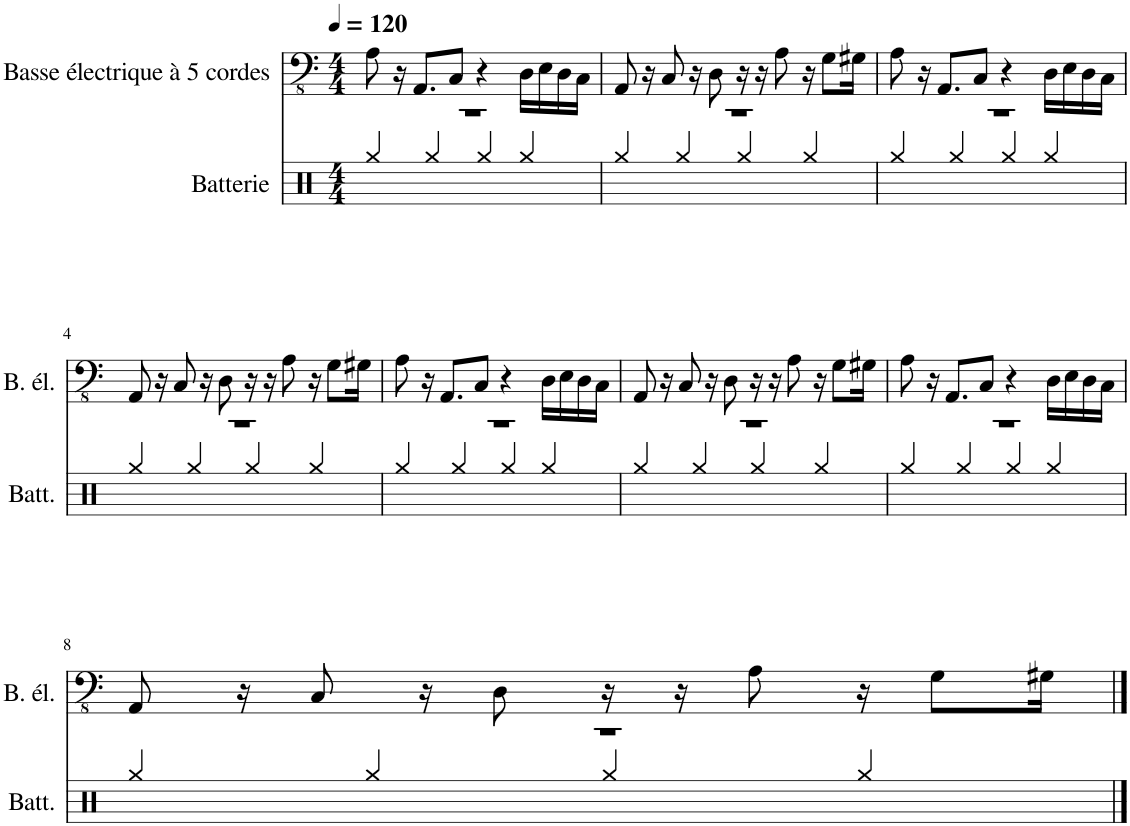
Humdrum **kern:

**kern	**kern
*part2	*part1
*staff2	*staff1
*I"Batterie	*I"Basse électrique à 5 cordes
*I'Batt.	*I'B. él.
*clefX	*clefFv4
*k[]	*k[]
*M4/4	*M4/4
*MM120	*MM120
=1	=1
*^	*
1r	4Rgg/	8AA\
.	.	16r
.	.	8.AAA/L
.	4Rgg/	.
.	.	8CC/J
.	4Rgg/	4r
.	4Rgg/	16DD\LL
.	.	16EE\
.	.	16DD\
.	.	16CC\JJ
=2	=2	=2
1r	4Rgg/	8AAA/
.	.	16r
.	.	8CC/
.	4Rgg/	.
.	.	16r
.	.	8DD\
.	4Rgg/	16r
.	.	16r
.	.	8AA\
.	4Rgg/	16r
.	.	8GG\L
.	.	16GG#X\Jk
=3	=3	=3
1r	4Rgg/	8AA\
.	.	16r
.	.	8.AAA/L
.	4Rgg/	.
.	.	8CC/J
.	4Rgg/	4r
.	4Rgg/	16DD\LL
.	.	16EE\
.	.	16DD\
.	.	16CC\JJ
!!LO:LB:g=z
=4	=4	=4
1r	4Rgg/	8AAA/
.	.	16r
.	.	8CC/
.	4Rgg/	.
.	.	16r
.	.	8DD\
.	4Rgg/	16r
.	.	16r
.	.	8AA\
.	4Rgg/	16r
.	.	8GG\L
.	.	16GG#X\Jk
=5	=5	=5
1r	4Rgg/	8AA\
.	.	16r
.	.	8.AAA/L
.	4Rgg/	.
.	.	8CC/J
.	4Rgg/	4r
.	4Rgg/	16DD\LL
.	.	16EE\
.	.	16DD\
.	.	16CC\JJ
=6	=6	=6
1r	4Rgg/	8AAA/
.	.	16r
.	.	8CC/
.	4Rgg/	.
.	.	16r
.	.	8DD\
.	4Rgg/	16r
.	.	16r
.	.	8AA\
.	4Rgg/	16r
.	.	8GG\L
.	.	16GG#X\Jk
=7	=7	=7
1r	4Rgg/	8AA\
.	.	16r
.	.	8.AAA/L
.	4Rgg/	.
.	.	8CC/J
.	4Rgg/	4r
.	4Rgg/	16DD\LL
.	.	16EE\
.	.	16DD\
.	.	16CC\JJ
!!LO:LB:g=z
=8	=8	=8
1r	4Rgg/	8AAA/
.	.	16r
.	.	8CC/
.	4Rgg/	.
.	.	16r
.	.	8DD\
.	4Rgg/	16r
.	.	16r
.	.	8AA\
.	4Rgg/	16r
.	.	8GG\L
.	.	16GG#X\Jk
*v	*v	*
==	==
*-	*-
